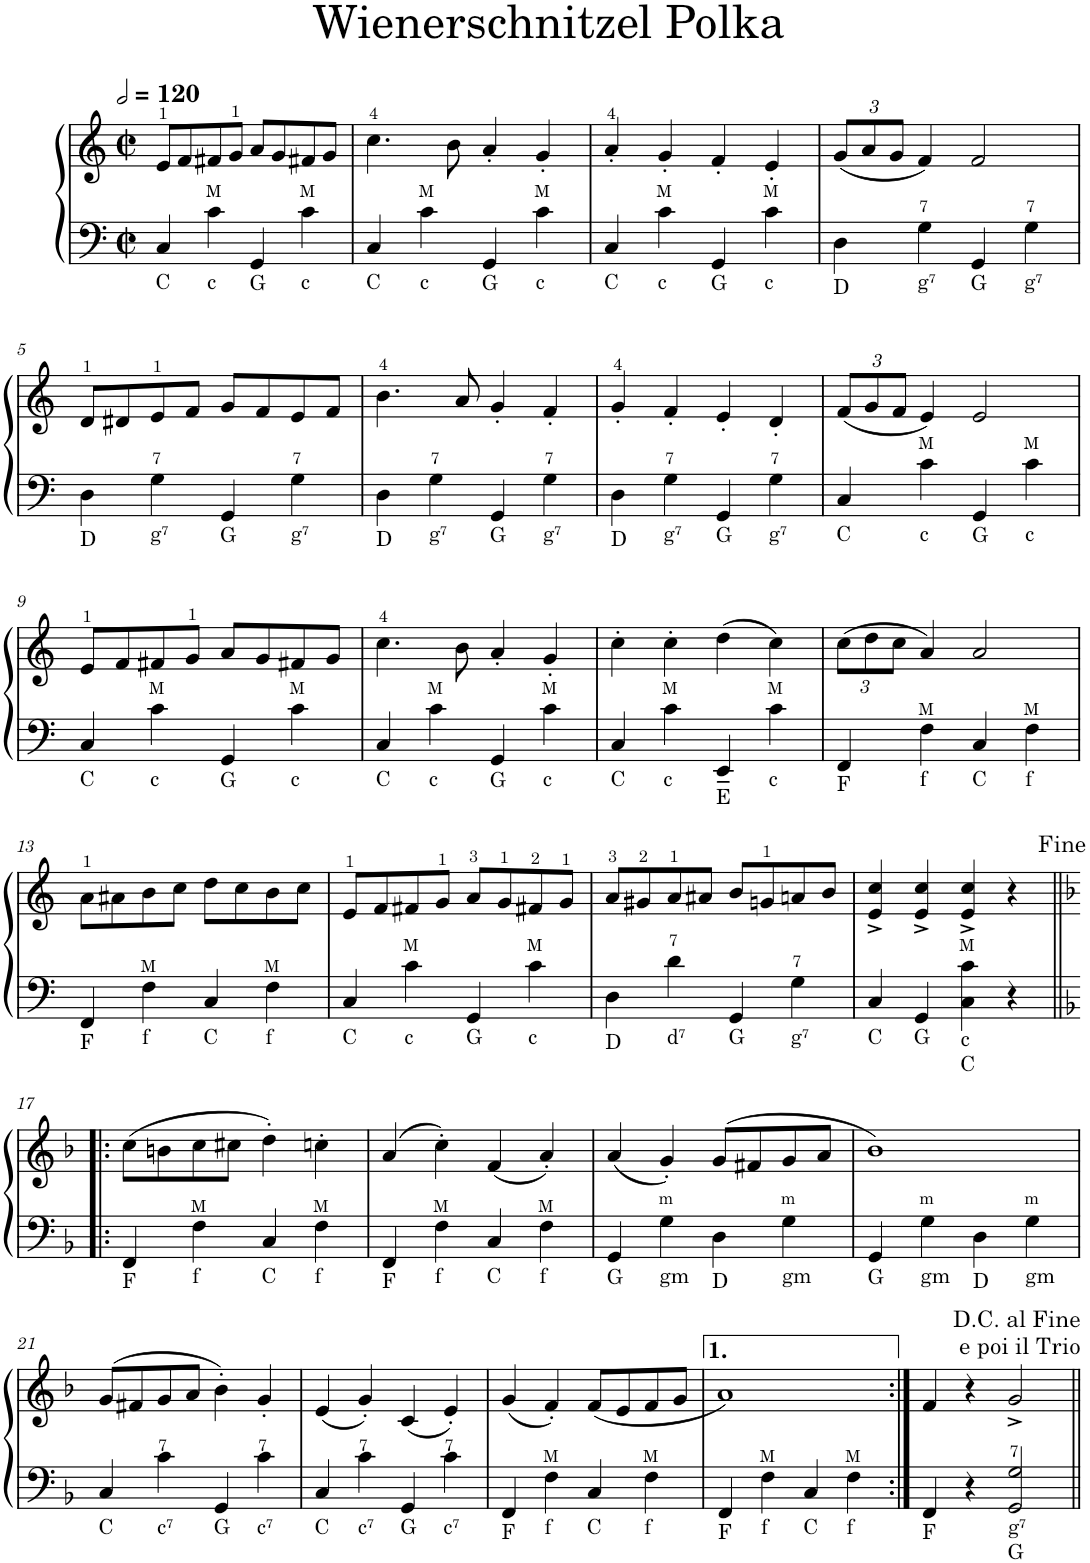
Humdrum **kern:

**kern	**kern	**kern
*part1	*part1	*part1
*staff3	*staff2	*staff1
*I"Accordion	*	*
*I'Acc.	*	*
*stria5	*	*
*clefF4	*clefF4	*clefG2
*k[]	*k[]	*k[]
*M2/2	*M2/2	*M2/2
*met(c|)	*met(c|)	*met(c|)
*MM240	*MM240	*MM240
=1	=1	=1
!	!LO:TX:b:t=C	!
!LO:TX:b:t=C	!	!
4C	4C/	8e/L
.	.	8f/
!	!LO:TX:b:t=c	!
!LO:TX:b:t=c	!	!
4E 4G 4c	4c\	8f#X/
.	.	8g/J
!	!LO:TX:b:t=G	!
!LO:TX:b:t=G	!	!
4GG	4GG/	8a/L
.	.	8g/
!	!LO:TX:b:t=c	!
!LO:TX:b:t=c	!	!
4E 4G 4c	4c\	8f#X/
.	.	8g/J
=2	=2	=2
!	!LO:TX:b:t=C	!
!LO:TX:b:t=C	!	!
4C	4C/	4.cc\
!	!LO:TX:b:t=c	!
!LO:TX:b:t=c	!	!
4E 4G 4c	4c\	.
.	.	8b\
!	!LO:TX:b:t=G	!
!LO:TX:b:t=G	!	!
4GG	4GG/	4a'/
!	!LO:TX:b:t=c	!
!LO:TX:b:t=c	!	!
4E 4G 4c	4c\	4g'/
=3	=3	=3
!	!LO:TX:b:t=C	!
!LO:TX:b:t=C	!	!
4C	4C/	4a'/
!	!LO:TX:b:t=c	!
!LO:TX:b:t=c	!	!
4E 4G 4c	4c\	4g'/
!	!LO:TX:b:t=G	!
!LO:TX:b:t=G	!	!
4GG	4GG/	4f'/
!	!LO:TX:b:t=c	!
!LO:TX:b:t=c	!	!
4E 4G 4c	4c\	4e'/
=4	=4	=4
*	*	*Xbrackettup
!	!LO:TX:b:t=D	!
!LO:TX:b:t=D	!	!
4D	4D\	(12g/L
.	.	12a/
.	.	12g/J
!	!LO:TX:b:t=g⁷	!
!LO:TX:b:t=g⁷	!	!
4F 4G 4B	4G\	4f/)
!	!LO:TX:b:t=G	!
!LO:TX:b:t=G	!	!
4GG	4GG/	2f/
!	!LO:TX:b:t=g⁷	!
!LO:TX:b:t=g⁷	!	!
4F 4G 4B	4G\	.
!!LO:LB:g=z
=5	=5	=5
!	!LO:TX:b:t=D	!
!LO:TX:b:t=D	!	!
4D	4D\	8d/L
.	.	8d#X/
!	!LO:TX:b:t=g⁷	!
!LO:TX:b:t=g⁷	!	!
4F 4G 4B	4G\	8e/
.	.	8f/J
!	!LO:TX:b:t=G	!
!LO:TX:b:t=G	!	!
4GG	4GG/	8g/L
.	.	8f/
!	!LO:TX:b:t=g⁷	!
!LO:TX:b:t=g⁷	!	!
4F 4G 4B	4G\	8e/
.	.	8f/J
=6	=6	=6
!	!LO:TX:b:t=D	!
!LO:TX:b:t=D	!	!
4D	4D\	4.b\
!	!LO:TX:b:t=g⁷	!
!LO:TX:b:t=g⁷	!	!
4F 4G 4B	4G\	.
.	.	8a/
!	!LO:TX:b:t=G	!
!LO:TX:b:t=G	!	!
4GG	4GG/	4g'/
!	!LO:TX:b:t=g⁷	!
!LO:TX:b:t=g⁷	!	!
4F 4G 4B	4G\	4f'/
=7	=7	=7
!	!LO:TX:b:t=D	!
!LO:TX:b:t=D	!	!
4D	4D\	4g'/
!	!LO:TX:b:t=g⁷	!
!LO:TX:b:t=g⁷	!	!
4F 4G 4B	4G\	4f'/
!	!LO:TX:b:t=G	!
!LO:TX:b:t=G	!	!
4GG	4GG/	4e'/
!	!LO:TX:b:t=g⁷	!
!LO:TX:b:t=g⁷	!	!
4F 4G 4B	4G\	4d'/
=8	=8	=8
!	!LO:TX:b:t=C	!
!LO:TX:b:t=C	!	!
4C	4C/	(12f/L
.	.	12g/
.	.	12f/J
!	!LO:TX:b:t=c	!
!LO:TX:b:t=c	!	!
4E 4G 4c	4c\	4e/)
!	!LO:TX:b:t=G	!
!LO:TX:b:t=G	!	!
4GG	4GG/	2e/
!	!LO:TX:b:t=c	!
!LO:TX:b:t=c	!	!
4E 4G 4c	4c\	.
!!LO:LB:g=z
=9	=9	=9
!	!LO:TX:b:t=C	!
!LO:TX:b:t=C	!	!
4C	4C/	8e/L
.	.	8f/
!	!LO:TX:b:t=c	!
!LO:TX:b:t=c	!	!
4E 4G 4c	4c\	8f#X/
.	.	8g/J
!	!LO:TX:b:t=G	!
!LO:TX:b:t=G	!	!
4GG	4GG/	8a/L
.	.	8g/
!	!LO:TX:b:t=c	!
!LO:TX:b:t=c	!	!
4E 4G 4c	4c\	8f#X/
.	.	8g/J
=10	=10	=10
!	!LO:TX:b:t=C	!
!LO:TX:b:t=C	!	!
4C	4C/	4.cc\
!	!LO:TX:b:t=c	!
!LO:TX:b:t=c	!	!
4E 4G 4c	4c\	.
.	.	8b\
!	!LO:TX:b:t=G	!
!LO:TX:b:t=G	!	!
4GG	4GG/	4a'/
!	!LO:TX:b:t=c	!
!LO:TX:b:t=c	!	!
4E 4G 4c	4c\	4g'/
=11	=11	=11
!	!LO:TX:b:t=C	!
!LO:TX:b:t=C	!	!
4C	4C/	4cc'\
!	!LO:TX:b:t=c	!
!LO:TX:b:t=c	!	!
4E 4G 4c	4c\	4cc'\
!	!LO:TX:b:t=E	!
!LO:TX:b:t=E	!	!
4EE~	4EE~/	(4dd\
!	!LO:TX:b:t=c	!
!LO:TX:b:t=c	!	!
4E 4G 4c	4c\	4cc\)
=12	=12	=12
!	!LO:TX:b:t=F	!
!LO:TX:b:t=F	!	!
4FF	4FF/	(12cc\L
.	.	12dd\
.	.	12cc\J
!	!LO:TX:b:t=f	!
!LO:TX:b:t=f	!	!
4F 4A 4c	4F\	4a/)
!	!LO:TX:b:t=C	!
!LO:TX:b:t=C	!	!
4C	4C/	2a/
!	!LO:TX:b:t=f	!
!LO:TX:b:t=f	!	!
4F 4A 4c	4F\	.
!!LO:LB:g=z
=13	=13	=13
!	!LO:TX:b:t=F	!
!LO:TX:b:t=F	!	!
4FF	4FF/	8a\L
.	.	8a#X\
!	!LO:TX:b:t=f	!
!LO:TX:b:t=f	!	!
4F 4A 4c	4F\	8b\
.	.	8cc\J
!	!LO:TX:b:t=C	!
!LO:TX:b:t=C	!	!
4C	4C/	8dd\L
.	.	8cc\
!	!LO:TX:b:t=f	!
!LO:TX:b:t=f	!	!
4F 4A 4c	4F\	8b\
.	.	8cc\J
=14	=14	=14
!	!LO:TX:b:t=C	!
!LO:TX:b:t=C	!	!
4C	4C/	8e/L
.	.	8f/
!	!LO:TX:b:t=c	!
!LO:TX:b:t=c	!	!
4E 4G 4c	4c\	8f#X/
.	.	8g/J
!	!LO:TX:b:t=G	!
!LO:TX:b:t=G	!	!
4GG	4GG/	8a/L
.	.	8g/
!	!LO:TX:b:t=c	!
!LO:TX:b:t=c	!	!
4E 4G 4c	4c\	8f#X/
.	.	8g/J
=15	=15	=15
!	!LO:TX:b:t=D	!
!LO:TX:b:t=D	!	!
4D	4D\	8a/L
.	.	8g#X/
!	!LO:TX:b:t=d⁷	!
!LO:TX:b:t=d⁷	!	!
4F# 4c 4d	4d\	8a/
.	.	8a#X/J
!	!LO:TX:b:t=G	!
!LO:TX:b:t=G	!	!
4GG	4GG/	8b/L
.	.	8gn/
!	!LO:TX:b:t=g⁷	!
!LO:TX:b:t=g⁷	!	!
4F 4G 4B	4G\	8an/
.	.	8b/J
=16	=16	=16
!	!LO:TX:b:t=C	!
!LO:TX:b:t=C	!	!
4C	4C/	4e/^ 4cc/^
!	!LO:TX:b:t=G	!
!LO:TX:b:t=G	!	!
4GG	4GG/	4e/^ 4cc/^
!	!LO:TX:b:t=c	!
!	!LO:TX:b:t=C	!
!LO:TX:b:t=c	!	!
!LO:TX:b:t=C	!	!
4C 4E 4G 4c	4C\ 4c\	4e/^ 4cc/^
4r	4r	4r
!!LO:LB:g=z
=17!|:	=17!|:	=17!|:
*k[b-]	*k[b-]	*k[b-]
!	!LO:TX:b:t=F	!
!LO:TX:b:t=F	!	!
4FF	4FF/	(8cc\L
.	.	8bn\
!	!LO:TX:b:t=f	!
!LO:TX:b:t=f	!	!
4F 4A 4c	4F\	8cc\
.	.	8cc#X\J
!	!LO:TX:b:t=C	!
!LO:TX:b:t=C	!	!
4C	4C/	4dd'\)
!	!LO:TX:b:t=f	!
!LO:TX:b:t=f	!	!
4F 4A 4c	4F\	4ccn'\
=18	=18	=18
!	!LO:TX:b:t=F	!
!LO:TX:b:t=F	!	!
4FF	4FF/	(4a/
!	!LO:TX:b:t=f	!
!LO:TX:b:t=f	!	!
4F 4A 4c	4F\	4cc'\)
!	!LO:TX:b:t=C	!
!LO:TX:b:t=C	!	!
4C	4C/	(4f/
!	!LO:TX:b:t=f	!
!LO:TX:b:t=f	!	!
4F 4A 4c	4F\	4a'/)
=19	=19	=19
!	!LO:TX:b:t=G	!
!LO:TX:b:t=G	!	!
4GG	4GG/	(4a/
!	!LO:TX:b:t=gm	!
!LO:TX:b:t=gm	!	!
4G 4B- 4d	4G\	4g'/)
!	!LO:TX:b:t=D	!
!LO:TX:b:t=D	!	!
4D	4D\	(8g/L
.	.	8f#X/
!	!LO:TX:b:t=gm	!
!LO:TX:b:t=gm	!	!
4G 4B- 4d	4G\	8g/
.	.	8a/J
=20	=20	=20
!	!LO:TX:b:t=G	!
!LO:TX:b:t=G	!	!
4GG	4GG/	1b-)
!	!LO:TX:b:t=gm	!
!LO:TX:b:t=gm	!	!
4G 4B- 4d	4G\	.
!	!LO:TX:b:t=D	!
!LO:TX:b:t=D	!	!
4D	4D\	.
!	!LO:TX:b:t=gm	!
!LO:TX:b:t=gm	!	!
4G 4B- 4d	4G\	.
!!LO:LB:g=z
=21	=21	=21
!	!LO:TX:b:t=C	!
!LO:TX:b:t=C	!	!
4C	4C/	(8g/L
.	.	8f#X/
!	!LO:TX:b:t=c⁷	!
!LO:TX:b:t=c⁷	!	!
4E 4B- 4c	4c\	8g/
.	.	8a/J
!	!LO:TX:b:t=G	!
!LO:TX:b:t=G	!	!
4GG	4GG/	4b-'\)
!	!LO:TX:b:t=c⁷	!
!LO:TX:b:t=c⁷	!	!
4E 4B- 4c	4c\	4g'/
=22	=22	=22
!	!LO:TX:b:t=C	!
!LO:TX:b:t=C	!	!
4C	4C/	(4e/
!	!LO:TX:b:t=c⁷	!
!LO:TX:b:t=c⁷	!	!
4E 4B- 4c	4c\	4g'/)
!	!LO:TX:b:t=G	!
!LO:TX:b:t=G	!	!
4GG	4GG/	(4c/
!	!LO:TX:b:t=c⁷	!
!LO:TX:b:t=c⁷	!	!
4E 4B- 4c	4c\	4e'/)
=23	=23	=23
!	!LO:TX:b:t=F	!
!LO:TX:b:t=F	!	!
4FF	4FF/	(4g/
!	!LO:TX:b:t=f	!
!LO:TX:b:t=f	!	!
4F 4A 4c	4F\	4f'/)
!	!LO:TX:b:t=C	!
!LO:TX:b:t=C	!	!
4C	4C/	(8f/L
.	.	8e/
!	!LO:TX:b:t=f	!
!LO:TX:b:t=f	!	!
4F 4A 4c	4F\	8f/
.	.	8g/J
=24	=24	=24
!	!LO:TX:b:t=F	!
!LO:TX:b:t=F	!	!
4FF	4FF/	1a)
!	!LO:TX:b:t=f	!
!LO:TX:b:t=f	!	!
4F 4A 4c	4F\	.
!	!LO:TX:b:t=C	!
!LO:TX:b:t=C	!	!
4C	4C/	.
!	!LO:TX:b:t=f	!
!LO:TX:b:t=f	!	!
4F 4A 4c	4F\	.
=25:|!	=25:|!	=25:|!
!	!LO:TX:b:t=F	!
!LO:TX:b:t=F	!	!
4FF	4FF/	4f/
4r	4r	4r
!	!LO:TX:b:t=g⁷	!
!	!LO:TX:b:t=G	!
!LO:TX:b:t=g⁷	!	!
!LO:TX:b:t=G	!	!
2GG 2F 2G 2B	2GG/ 2G/	2g^/
!	!	!LO:TX:a:t=D.C. al Fine\ne poi il Trio
!	!LO:TX:a:t=D.C. al Fine\ne poi il Trio	!
!LO:TX:a:t=D.C. al Fine\ne poi il Trio	!	!
=||	=||	=||
*-	*-	*-
